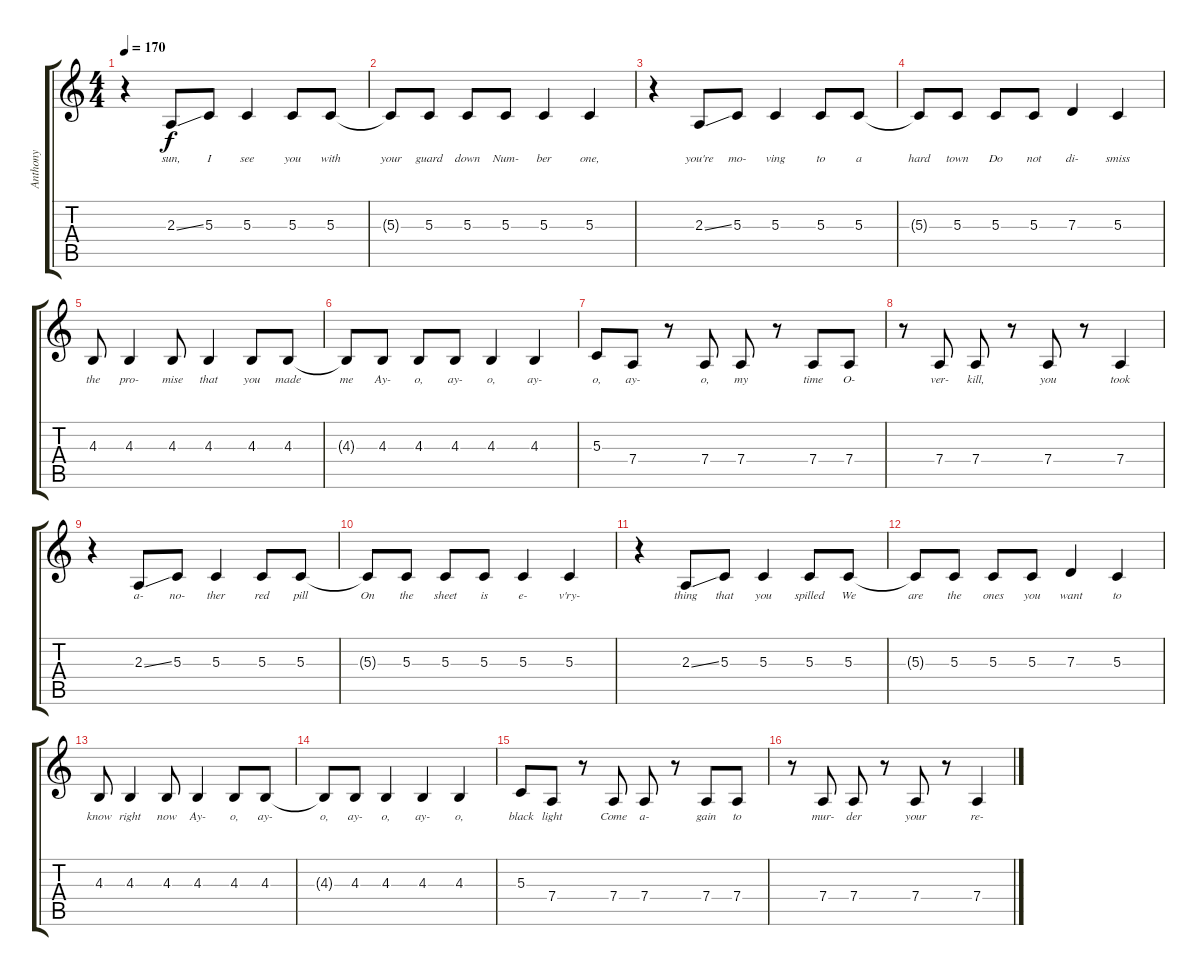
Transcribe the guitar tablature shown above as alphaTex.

\track ("Anthony" "Anthony") {instrument clarinet}
\staff {score tabs}
\tuning (E4 B3 G3 D3 A2 E2) {hide}
\ts (4 4)
\tempo 170
\clef g2
\ks c
r.4{dy f} 2.3{ss}.8{lyrics (0 "sun,") lyrics (1 "") lyrics (2 "") lyrics (3 "") lyrics (4 "")} 5.3.8{lyrics (0 "I") lyrics (1 "") lyrics (2 "") lyrics (3 "") lyrics (4 "")} 5.3.4{lyrics (0 "see") lyrics (1 "") lyrics (2 "") lyrics (3 "") lyrics (4 "")} 5.3.8{lyrics (0 "you") lyrics (1 "") lyrics (2 "") lyrics (3 "") lyrics (4 "")} 5.3.8{lyrics (0 "with") lyrics (1 "") lyrics (2 "") lyrics (3 "") lyrics (4 "")} |
5.3{t}.8{lyrics (0 "your") lyrics (1 "") lyrics (2 "") lyrics (3 "") lyrics (4 "")} 5.3.8{lyrics (0 "guard") lyrics (1 "") lyrics (2 "") lyrics (3 "") lyrics (4 "")} 5.3.8{lyrics (0 "down") lyrics (1 "") lyrics (2 "") lyrics (3 "") lyrics (4 "")} 5.3.8{lyrics (0 "Num-") lyrics (1 "") lyrics (2 "") lyrics (3 "") lyrics (4 "")} 5.3.4{lyrics (0 "ber") lyrics (1 "") lyrics (2 "") lyrics (3 "") lyrics (4 "")} 5.3.4{lyrics (0 "one,") lyrics (1 "") lyrics (2 "") lyrics (3 "") lyrics (4 "")} |
r.4 2.3{ss}.8{lyrics (0 "you're") lyrics (1 "") lyrics (2 "") lyrics (3 "") lyrics (4 "")} 5.3.8{lyrics (0 "mo-") lyrics (1 "") lyrics (2 "") lyrics (3 "") lyrics (4 "")} 5.3.4{lyrics (0 "ving") lyrics (1 "") lyrics (2 "") lyrics (3 "") lyrics (4 "")} 5.3.8{lyrics (0 "to") lyrics (1 "") lyrics (2 "") lyrics (3 "") lyrics (4 "")} 5.3.8{lyrics (0 "a") lyrics (1 "") lyrics (2 "") lyrics (3 "") lyrics (4 "")} |
5.3{t}.8{lyrics (0 "hard") lyrics (1 "") lyrics (2 "") lyrics (3 "") lyrics (4 "")} 5.3.8{lyrics (0 "town") lyrics (1 "") lyrics (2 "") lyrics (3 "") lyrics (4 "")} 5.3.8{lyrics (0 "Do") lyrics (1 "") lyrics (2 "") lyrics (3 "") lyrics (4 "")} 5.3.8{lyrics (0 "not") lyrics (1 "") lyrics (2 "") lyrics (3 "") lyrics (4 "")} 7.3.4{lyrics (0 "di-") lyrics (1 "") lyrics (2 "") lyrics (3 "") lyrics (4 "")} 5.3.4{lyrics (0 "smiss") lyrics (1 "") lyrics (2 "") lyrics (3 "") lyrics (4 "")} |
4.3.8{lyrics (0 "the") lyrics (1 "") lyrics (2 "") lyrics (3 "") lyrics (4 "")} 4.3.4{lyrics (0 "pro-") lyrics (1 "") lyrics (2 "") lyrics (3 "") lyrics (4 "")} 4.3.8{lyrics (0 "mise") lyrics (1 "") lyrics (2 "") lyrics (3 "") lyrics (4 "")} 4.3.4{lyrics (0 "that") lyrics (1 "") lyrics (2 "") lyrics (3 "") lyrics (4 "")} 4.3.8{lyrics (0 "you") lyrics (1 "") lyrics (2 "") lyrics (3 "") lyrics (4 "")} 4.3.8{lyrics (0 "made") lyrics (1 "") lyrics (2 "") lyrics (3 "") lyrics (4 "")} |
4.3{t}.8{lyrics (0 "me") lyrics (1 "") lyrics (2 "") lyrics (3 "") lyrics (4 "")} 4.3.8{lyrics (0 "Ay-") lyrics (1 "") lyrics (2 "") lyrics (3 "") lyrics (4 "")} 4.3.8{lyrics (0 "o,") lyrics (1 "") lyrics (2 "") lyrics (3 "") lyrics (4 "")} 4.3.8{lyrics (0 "ay-") lyrics (1 "") lyrics (2 "") lyrics (3 "") lyrics (4 "")} 4.3.4{lyrics (0 "o,") lyrics (1 "") lyrics (2 "") lyrics (3 "") lyrics (4 "")} 4.3.4{lyrics (0 "ay-") lyrics (1 "") lyrics (2 "") lyrics (3 "") lyrics (4 "")} |
5.3.8{lyrics (0 "o,") lyrics (1 "") lyrics (2 "") lyrics (3 "") lyrics (4 "")} 7.4.8{lyrics (0 "ay-") lyrics (1 "") lyrics (2 "") lyrics (3 "") lyrics (4 "")} r.8 7.4.8{lyrics (0 "o,") lyrics (1 "") lyrics (2 "") lyrics (3 "") lyrics (4 "")} 7.4.8{lyrics (0 "my") lyrics (1 "") lyrics (2 "") lyrics (3 "") lyrics (4 "")} r.8 7.4.8{lyrics (0 "time") lyrics (1 "") lyrics (2 "") lyrics (3 "") lyrics (4 "")} 7.4.8{lyrics (0 "O-") lyrics (1 "") lyrics (2 "") lyrics (3 "") lyrics (4 "")} |
r.8 7.4.8{lyrics (0 "ver-") lyrics (1 "") lyrics (2 "") lyrics (3 "") lyrics (4 "")} 7.4.8{lyrics (0 "kill,") lyrics (1 "") lyrics (2 "") lyrics (3 "") lyrics (4 "")} r.8 7.4.8{lyrics (0 "you") lyrics (1 "") lyrics (2 "") lyrics (3 "") lyrics (4 "")} r.8 7.4.4{lyrics (0 "took") lyrics (1 "") lyrics (2 "") lyrics (3 "") lyrics (4 "")} |
r.4 2.3{ss}.8{lyrics (0 "a-") lyrics (1 "") lyrics (2 "") lyrics (3 "") lyrics (4 "")} 5.3.8{lyrics (0 "no-") lyrics (1 "") lyrics (2 "") lyrics (3 "") lyrics (4 "")} 5.3.4{lyrics (0 "ther") lyrics (1 "") lyrics (2 "") lyrics (3 "") lyrics (4 "")} 5.3.8{lyrics (0 "red") lyrics (1 "") lyrics (2 "") lyrics (3 "") lyrics (4 "")} 5.3.8{lyrics (0 "pill") lyrics (1 "") lyrics (2 "") lyrics (3 "") lyrics (4 "")} |
5.3{t}.8{lyrics (0 "On") lyrics (1 "") lyrics (2 "") lyrics (3 "") lyrics (4 "")} 5.3.8{lyrics (0 "the") lyrics (1 "") lyrics (2 "") lyrics (3 "") lyrics (4 "")} 5.3.8{lyrics (0 "sheet") lyrics (1 "") lyrics (2 "") lyrics (3 "") lyrics (4 "")} 5.3.8{lyrics (0 "is") lyrics (1 "") lyrics (2 "") lyrics (3 "") lyrics (4 "")} 5.3.4{lyrics (0 "e-") lyrics (1 "") lyrics (2 "") lyrics (3 "") lyrics (4 "")} 5.3.4{lyrics (0 "v'ry-") lyrics (1 "") lyrics (2 "") lyrics (3 "") lyrics (4 "")} |
r.4 2.3{ss}.8{lyrics (0 "thing") lyrics (1 "") lyrics (2 "") lyrics (3 "") lyrics (4 "")} 5.3.8{lyrics (0 "that") lyrics (1 "") lyrics (2 "") lyrics (3 "") lyrics (4 "")} 5.3.4{lyrics (0 "you") lyrics (1 "") lyrics (2 "") lyrics (3 "") lyrics (4 "")} 5.3.8{lyrics (0 "spilled") lyrics (1 "") lyrics (2 "") lyrics (3 "") lyrics (4 "")} 5.3.8{lyrics (0 "We") lyrics (1 "") lyrics (2 "") lyrics (3 "") lyrics (4 "")} |
5.3{t}.8{lyrics (0 "are") lyrics (1 "") lyrics (2 "") lyrics (3 "") lyrics (4 "")} 5.3.8{lyrics (0 "the") lyrics (1 "") lyrics (2 "") lyrics (3 "") lyrics (4 "")} 5.3.8{lyrics (0 "ones") lyrics (1 "") lyrics (2 "") lyrics (3 "") lyrics (4 "")} 5.3.8{lyrics (0 "you") lyrics (1 "") lyrics (2 "") lyrics (3 "") lyrics (4 "")} 7.3.4{lyrics (0 "want") lyrics (1 "") lyrics (2 "") lyrics (3 "") lyrics (4 "")} 5.3.4{lyrics (0 "to") lyrics (1 "") lyrics (2 "") lyrics (3 "") lyrics (4 "")} |
4.3.8{lyrics (0 "know") lyrics (1 "") lyrics (2 "") lyrics (3 "") lyrics (4 "")} 4.3.4{lyrics (0 "right") lyrics (1 "") lyrics (2 "") lyrics (3 "") lyrics (4 "")} 4.3.8{lyrics (0 "now") lyrics (1 "") lyrics (2 "") lyrics (3 "") lyrics (4 "")} 4.3.4{lyrics (0 "Ay-") lyrics (1 "") lyrics (2 "") lyrics (3 "") lyrics (4 "")} 4.3.8{lyrics (0 "o,") lyrics (1 "") lyrics (2 "") lyrics (3 "") lyrics (4 "")} 4.3.8{lyrics (0 "ay-") lyrics (1 "") lyrics (2 "") lyrics (3 "") lyrics (4 "")} |
4.3{t}.8{lyrics (0 "o,") lyrics (1 "") lyrics (2 "") lyrics (3 "") lyrics (4 "")} 4.3.8{lyrics (0 "ay-") lyrics (1 "") lyrics (2 "") lyrics (3 "") lyrics (4 "")} 4.3.4{lyrics (0 "o,") lyrics (1 "") lyrics (2 "") lyrics (3 "") lyrics (4 "")} 4.3.4{lyrics (0 "ay-") lyrics (1 "") lyrics (2 "") lyrics (3 "") lyrics (4 "")} 4.3.4{lyrics (0 "o,") lyrics (1 "") lyrics (2 "") lyrics (3 "") lyrics (4 "")} |
5.3.8{lyrics (0 "black") lyrics (1 "") lyrics (2 "") lyrics (3 "") lyrics (4 "")} 7.4.8{lyrics (0 "light") lyrics (1 "") lyrics (2 "") lyrics (3 "") lyrics (4 "")} r.8 7.4.8{lyrics (0 "Come") lyrics (1 "") lyrics (2 "") lyrics (3 "") lyrics (4 "")} 7.4.8{lyrics (0 "a-") lyrics (1 "") lyrics (2 "") lyrics (3 "") lyrics (4 "")} r.8 7.4.8{lyrics (0 "gain") lyrics (1 "") lyrics (2 "") lyrics (3 "") lyrics (4 "")} 7.4.8{lyrics (0 "to") lyrics (1 "") lyrics (2 "") lyrics (3 "") lyrics (4 "")} |
r.8 7.4.8{lyrics (0 "mur-") lyrics (1 "") lyrics (2 "") lyrics (3 "") lyrics (4 "")} 7.4.8{lyrics (0 "der") lyrics (1 "") lyrics (2 "") lyrics (3 "") lyrics (4 "")} r.8 7.4.8{lyrics (0 "your") lyrics (1 "") lyrics (2 "") lyrics (3 "") lyrics (4 "")} r.8 7.4.4{lyrics (0 "re-") lyrics (1 "") lyrics (2 "") lyrics (3 "") lyrics (4 "")}
